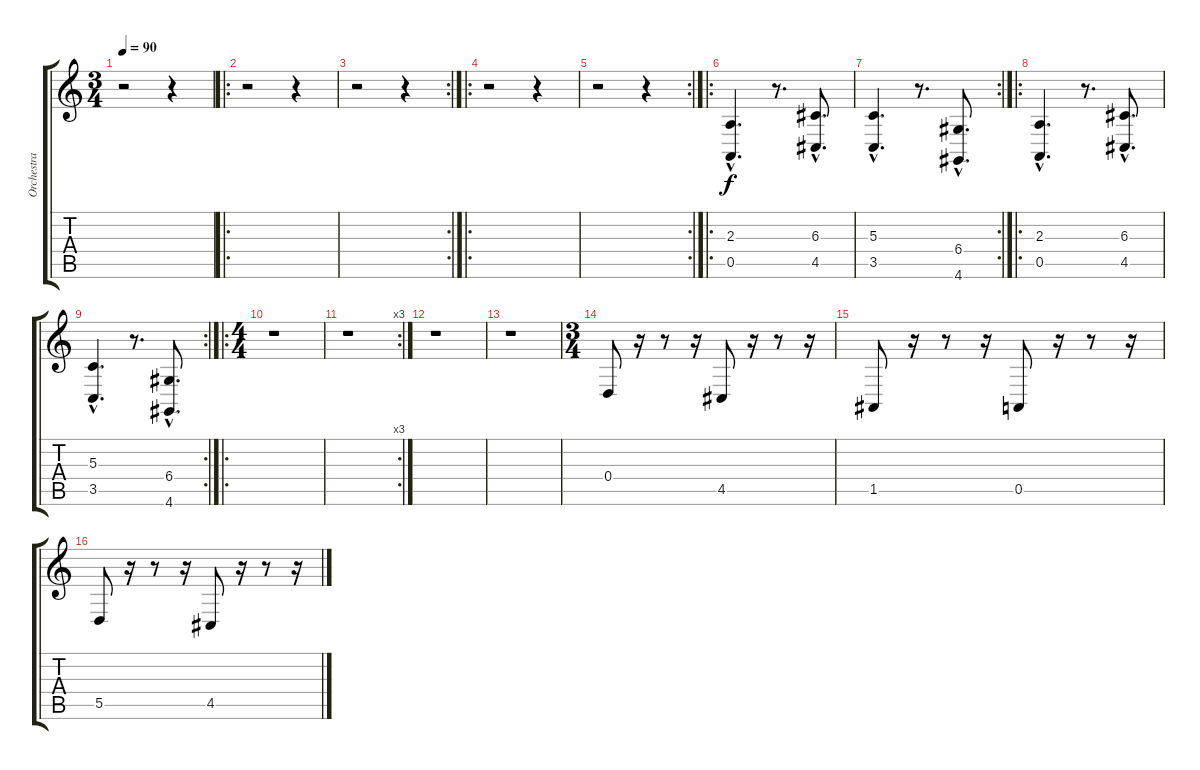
\track ("Orchestra Hit" "Orchestra ") {instrument orchestrahit}
\staff {score tabs}
\tuning (E4 B3 G3 D3 A2 E2) {hide}
\ts (3 4)
\tempo 90
\clef g2
\ks c
r.2{dy f instrument orchestrahit} r.4 |
\ro
r.2 r.4 |
\rc 2
r.2 r.4 |
\ro
r.2 r.4 |
\rc 2
r.2 r.4 |
\ro
(2.3{hac} 0.5{hac}).4{d} r.8{d} (6.3{hac} 4.5{hac}).8{d} |
\rc 2
(5.3{hac} 3.5{hac}).4{d} r.8{d} (6.4{hac} 4.6{hac}).8{d} |
\ro
(2.3{hac} 0.5{hac}).4{d} r.8{d} (6.3{hac} 4.5{hac}).8{d} |
\rc 2
(5.3{hac} 3.5{hac}).4{d} r.8{d} (6.4{hac} 4.6{hac}).8{d} |
\ro
\ts (4 4)
r.1 |
\rc 3
r.1 |
r.1 |
r.1 |
\ts (3 4)
0.4.8 r.16 r.8 r.16 4.5.8 r.16 r.8 r.16 |
1.5.8 r.16 r.8 r.16 0.5.8 r.16 r.8 r.16 |
5.5.8 r.16 r.8 r.16 4.5.8 r.16 r.8 r.16
